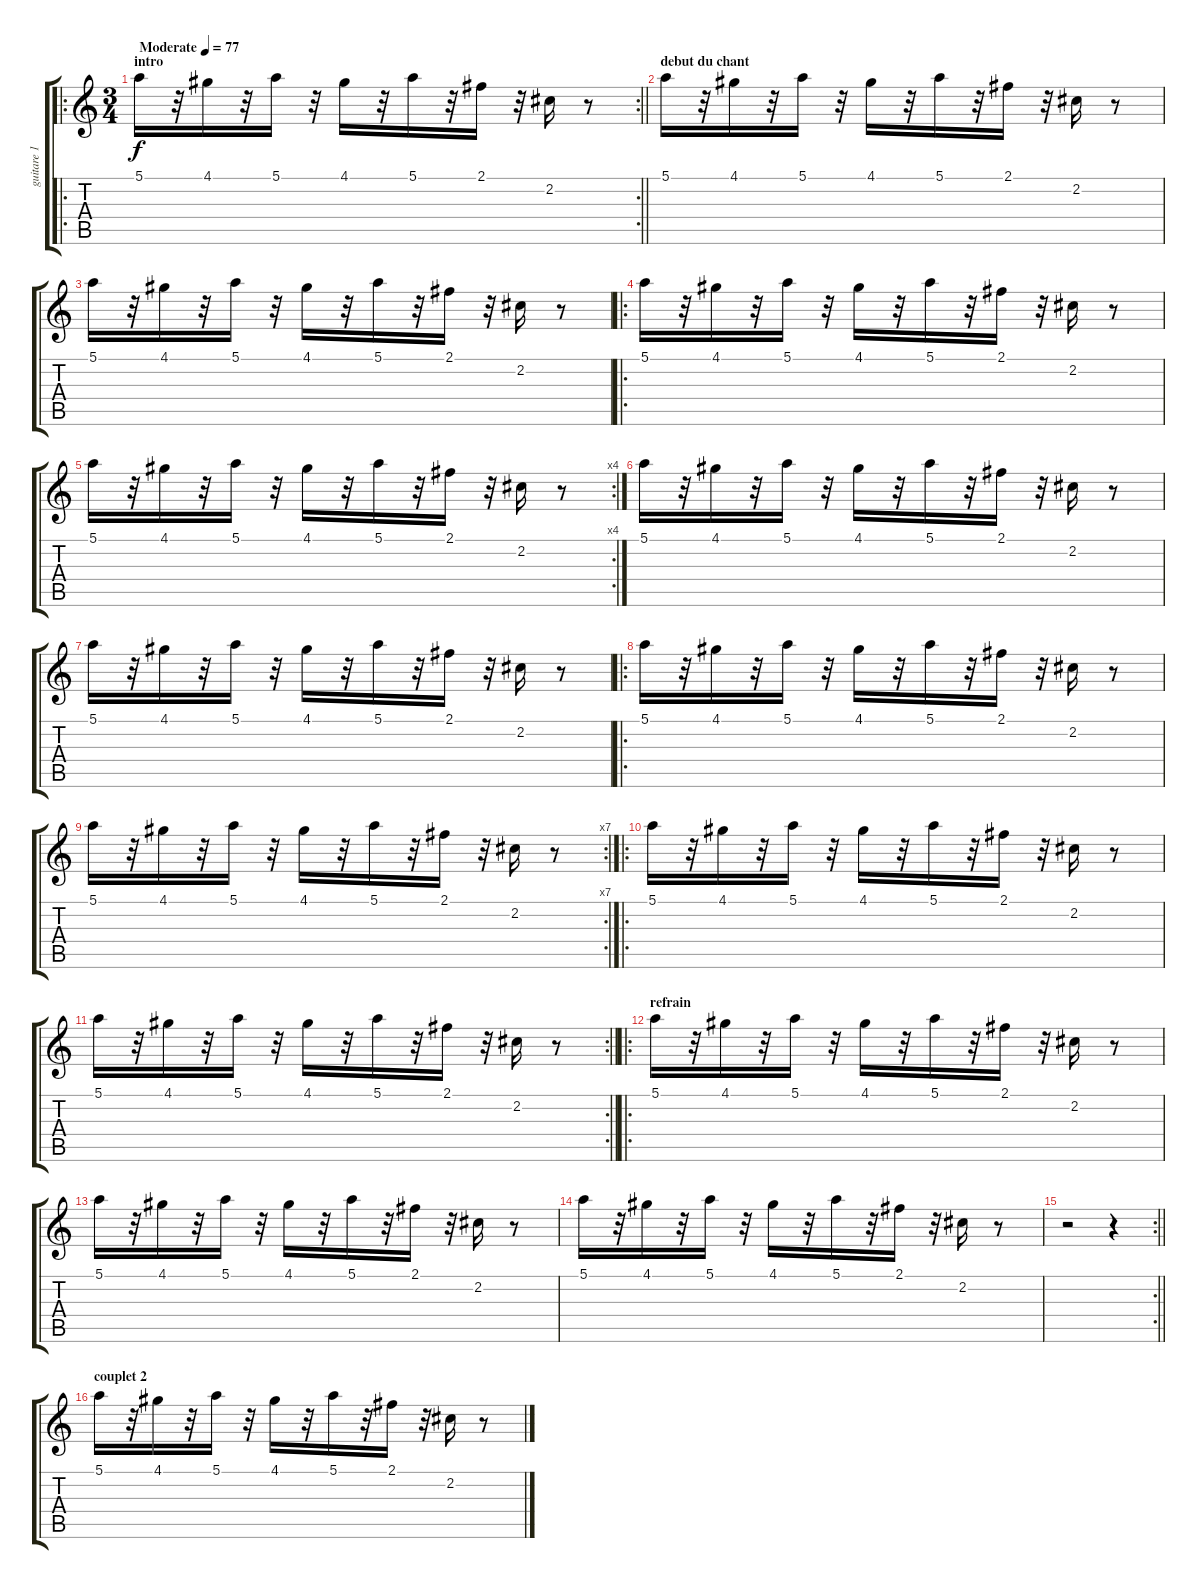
\track ("guitare 1" "guitare 1") {instrument electricguitarmuted}
\staff {score tabs}
\tuning (E4 B3 G3 D3 A2 E2) {hide}
\ro
\rc 2
\ts (3 4)
\section ("" "intro")
\tempo (77 "Moderate")
\clef g2
\barLineRight lightlight
\ks c
5.1.16{dy f instrument electricguitarmuted} r.32 4.1.16 r.32 5.1.16 r.32 4.1.16 r.32 5.1.16 r.32 2.1.16 r.32 2.2.16 r.8 |
\section ("" "debut du chant")
5.1.16 r.32 4.1.16 r.32 5.1.16 r.32 4.1.16 r.32 5.1.16 r.32 2.1.16 r.32 2.2.16 r.8 |
5.1.16 r.32 4.1.16 r.32 5.1.16 r.32 4.1.16 r.32 5.1.16 r.32 2.1.16 r.32 2.2.16 r.8 |
\ro
5.1.16 r.32 4.1.16 r.32 5.1.16 r.32 4.1.16 r.32 5.1.16 r.32 2.1.16 r.32 2.2.16 r.8 |
\rc 4
5.1.16 r.32 4.1.16 r.32 5.1.16 r.32 4.1.16 r.32 5.1.16 r.32 2.1.16 r.32 2.2.16 r.8 |
5.1.16 r.32 4.1.16 r.32 5.1.16 r.32 4.1.16 r.32 5.1.16 r.32 2.1.16 r.32 2.2.16 r.8 |
5.1.16 r.32 4.1.16 r.32 5.1.16 r.32 4.1.16 r.32 5.1.16 r.32 2.1.16 r.32 2.2.16 r.8 |
\ro
5.1.16 r.32 4.1.16 r.32 5.1.16 r.32 4.1.16 r.32 5.1.16 r.32 2.1.16 r.32 2.2.16 r.8 |
\rc 7
5.1.16 r.32 4.1.16 r.32 5.1.16 r.32 4.1.16 r.32 5.1.16 r.32 2.1.16 r.32 2.2.16 r.8 |
\ro
5.1.16 r.32 4.1.16 r.32 5.1.16 r.32 4.1.16 r.32 5.1.16 r.32 2.1.16 r.32 2.2.16 r.8 |
\rc 2
\barLineRight lightlight
5.1.16 r.32 4.1.16 r.32 5.1.16 r.32 4.1.16 r.32 5.1.16 r.32 2.1.16 r.32 2.2.16 r.8 |
\ro
\section ("" "refrain")
5.1.16 r.32 4.1.16 r.32 5.1.16 r.32 4.1.16 r.32 5.1.16 r.32 2.1.16 r.32 2.2.16 r.8 |
5.1.16 r.32 4.1.16 r.32 5.1.16 r.32 4.1.16 r.32 5.1.16 r.32 2.1.16 r.32 2.2.16 r.8 |
5.1.16 r.32 4.1.16 r.32 5.1.16 r.32 4.1.16 r.32 5.1.16 r.32 2.1.16 r.32 2.2.16 r.8 |
\rc 2
\barLineRight lightlight
r.2 r.4 |
\section ("" "couplet 2")
5.1.16 r.32 4.1.16 r.32 5.1.16 r.32 4.1.16 r.32 5.1.16 r.32 2.1.16 r.32 2.2.16 r.8
